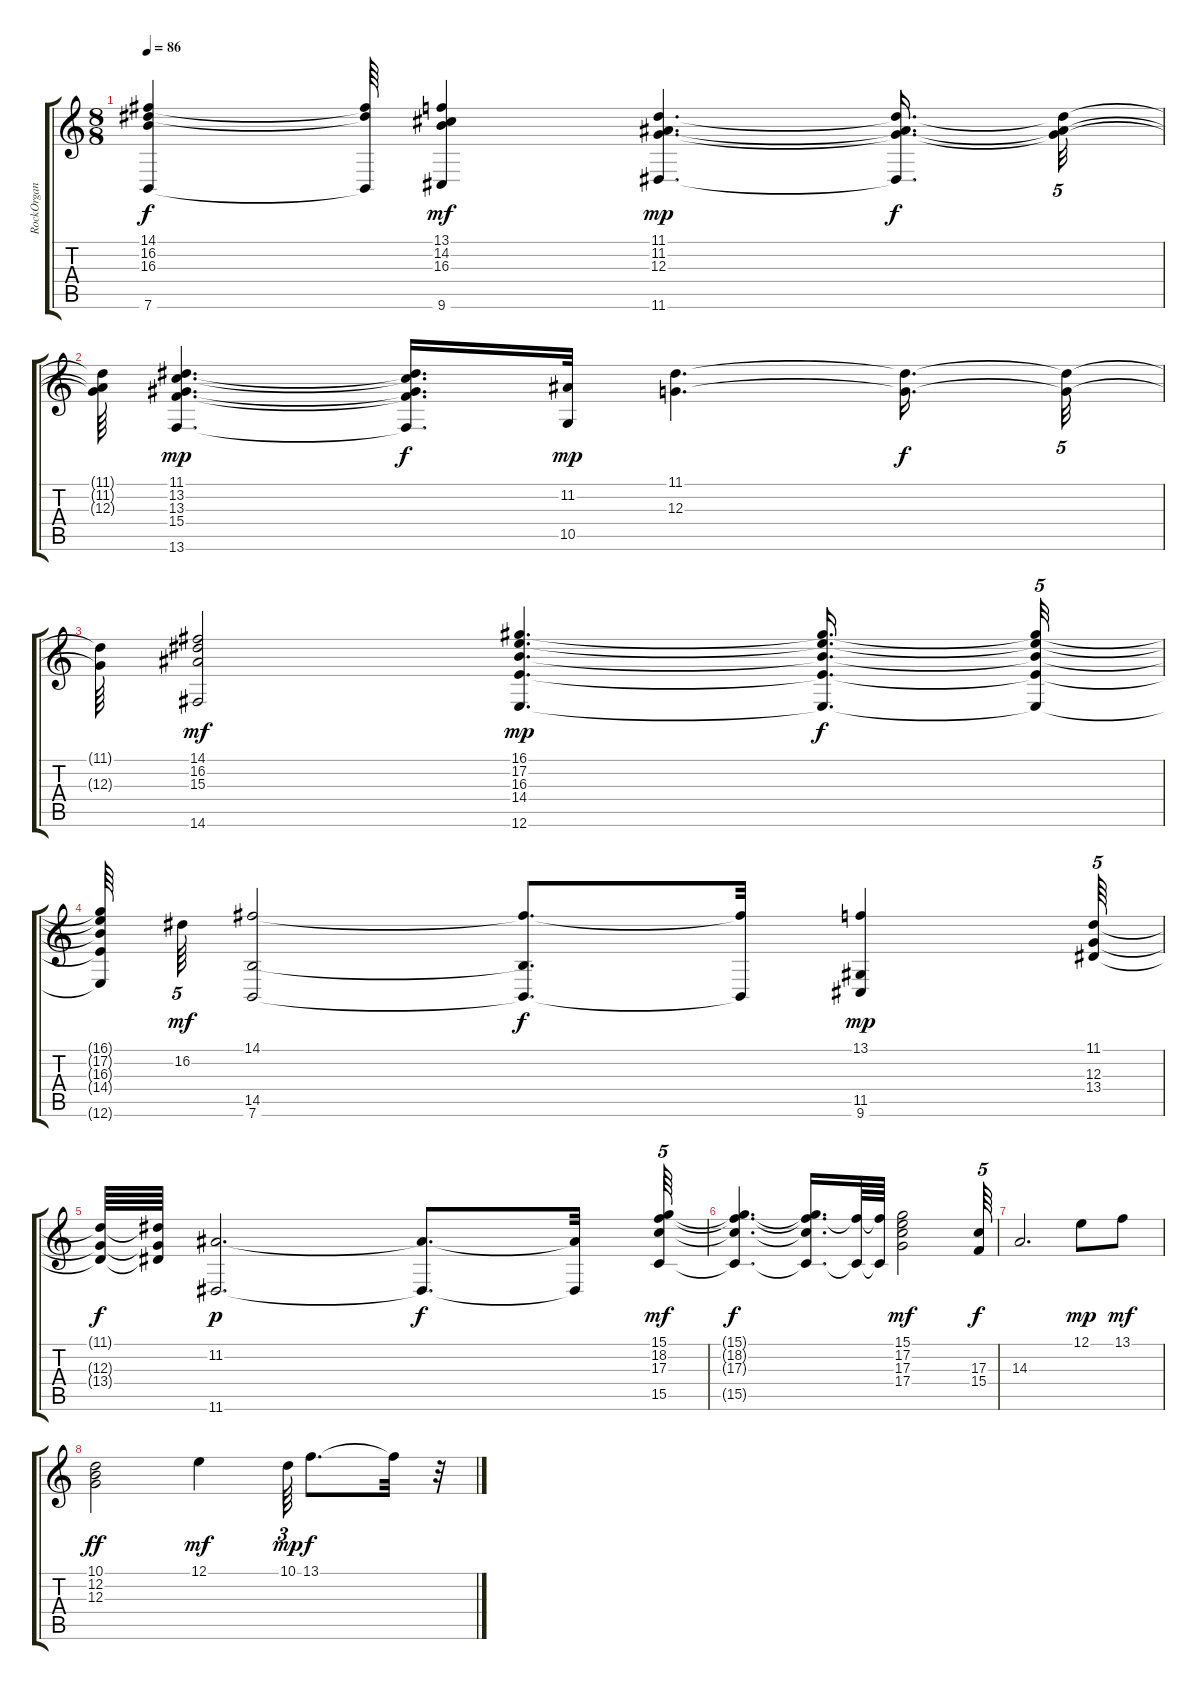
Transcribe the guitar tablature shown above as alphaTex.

\track ("RockOrgan" "RockOrgan") {instrument rockorgan}
\staff {score tabs}
\tuning (E4 B3 G3 D3 A2 E2) {hide}
\ts (8 8)
\tempo 86
\clef g2
\ks c
(14.1{t} 16.2{t} 16.3{t} 7.6{t}).4{dy f} (14.1{t} 16.2{t} 7.6{t}).64 (13.1 14.2 16.3 9.6).4{dy mf} (11.1 11.2 12.3 11.6).4{d dy mp} (11.1{t} 11.2{t} 12.3{t} 11.6{t}).16{d dy f} (11.1{t} 11.2{t} 12.3{t}).32{tu (5 4)} |
(11.1{t} 11.2{t} 12.3{t}).64 (11.1 13.2 13.3 15.4 13.6).4{d dy mp volume 13} (11.1{t} 13.2{t} 13.3{t} 15.4{t} 13.6{t}).16{d dy f} (11.2 10.5).32{dy mp} (11.1 12.3).4{d} (11.1{t} 12.3{t}).16{d dy f} (11.1{t} 12.3{t}).32{tu (5 4)} |
(11.1{t} 12.3{t}).64 (14.1 16.2 15.3 14.6).2{dy mf} (16.1 17.2 16.3 14.4 12.6).4{d dy mp} (16.1{t} 17.2{t} 16.3{t} 14.4{t} 12.6{t}).16{d dy f} (16.1{t} 17.2{t} 16.3{t} 14.4{t} 12.6{t}).32{tu (5 4)} |
(16.1{t} 17.2{t} 16.3{t} 14.4{t} 12.6{t}).64 16.2.64{tu (5 4) dy mf} (14.1 14.5 7.6).2 (14.1{t} 14.5{t} 7.6{t}).8{d dy f} (14.1{t} 7.6{t}).32 (13.1 11.5 9.6).4{dy mp} (11.1 12.3 13.4).64{tu (5 4)} |
(11.1{t} 12.3{t} 13.4{t}).64{dy f} (11.1{t} 12.3{t} 13.4{t}).64 (11.2 11.6).2{d dy p} (11.2{t} 11.6{t}).8{d dy f} (11.2{t} 11.6{t}).32 (15.1 18.2 17.3 15.5).64{tu (5 4) dy mf volume 12} |
(15.1{t} 18.2{t} 17.3{t} 15.5{t}).4{d dy f} (15.1{t} 18.2{t} 17.3{t} 15.5{t}).16{d} (18.2{t} 15.5{t}).64 (18.2{t} 15.5{t}).64 (15.1 17.2 17.3 17.4).2{dy mf volume 12} (17.3 15.4).64{tu (5 4) dy f volume 13} |
14.3.2{d} 12.1.8{dy mp} 13.1.8{dy mf} |
(10.1 12.2 12.3).2{dy ff} 12.1.4{dy mf} 10.1.64{tu (3 2) dy mp} 13.1.8{d dy f} 13.1{t}.32 r.32{tu (3 2)}
